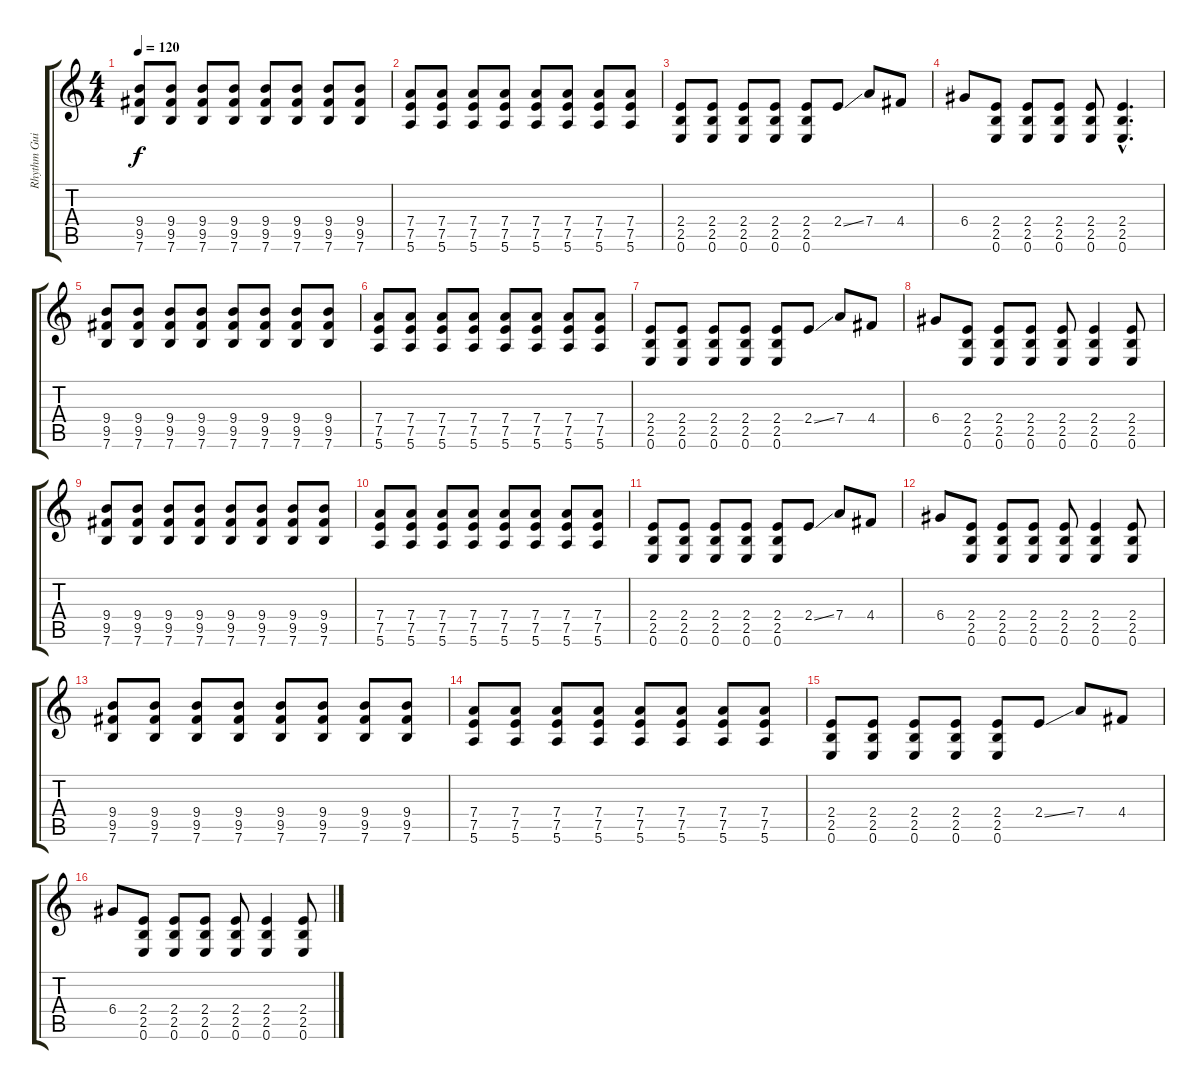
\track ("Rhythm Guitar" "Rhythm Gui") {instrument distortionguitar}
\staff {score tabs}
\tuning (E4 B3 G3 D3 A2 E2) {hide}
\ts (4 4)
\tempo 120
\clef g2
\ks c
(9.4 9.5 7.6).8{dy f} (9.4 9.5 7.6).8 (9.4 9.5 7.6).8 (9.4 9.5 7.6).8 (9.4 9.5 7.6).8 (9.4 9.5 7.6).8 (9.4 9.5 7.6).8 (9.4 9.5 7.6).8 |
(7.4 7.5 5.6).8 (7.4 7.5 5.6).8 (7.4 7.5 5.6).8 (7.4 7.5 5.6).8 (7.4 7.5 5.6).8 (7.4 7.5 5.6).8 (7.4 7.5 5.6).8 (7.4 7.5 5.6).8 |
(2.4 2.5 0.6).8 (2.4 2.5 0.6).8 (2.4 2.5 0.6).8 (2.4 2.5 0.6).8 (2.4 2.5 0.6).8 2.4{ss}.8 7.4.8 4.4.8 |
6.4.8 (2.4 2.5 0.6).8 (2.4 2.5 0.6).8 (2.4 2.5 0.6).8 (2.4 2.5 0.6).8 (2.4{hac} 2.5{hac} 0.6{hac}).4{d} |
(9.4 9.5 7.6).8{volume 11} (9.4 9.5 7.6).8{volume 7} (9.4 9.5 7.6).8 (9.4 9.5 7.6).8 (9.4 9.5 7.6).8 (9.4 9.5 7.6).8 (9.4 9.5 7.6).8 (9.4 9.5 7.6).8 |
(7.4 7.5 5.6).8{volume 11} (7.4 7.5 5.6).8{volume 7} (7.4 7.5 5.6).8 (7.4 7.5 5.6).8 (7.4 7.5 5.6).8 (7.4 7.5 5.6).8 (7.4 7.5 5.6).8 (7.4 7.5 5.6).8 |
(2.4 2.5 0.6).8{volume 11} (2.4 2.5 0.6).8{volume 7} (2.4 2.5 0.6).8 (2.4 2.5 0.6).8 (2.4 2.5 0.6).8 2.4{ss}.8{volume 11} 7.4.8 4.4.8 |
6.4.8 (2.4 2.5 0.6).8 (2.4 2.5 0.6).8{volume 7} (2.4 2.5 0.6).8 (2.4 2.5 0.6).8 (2.4 2.5 0.6).4{volume 11} (2.4 2.5 0.6).8 |
(9.4 9.5 7.6).8{volume 11} (9.4 9.5 7.6).8{volume 7} (9.4 9.5 7.6).8 (9.4 9.5 7.6).8 (9.4 9.5 7.6).8 (9.4 9.5 7.6).8 (9.4 9.5 7.6).8 (9.4 9.5 7.6).8 |
(7.4 7.5 5.6).8{volume 11} (7.4 7.5 5.6).8{volume 7} (7.4 7.5 5.6).8 (7.4 7.5 5.6).8 (7.4 7.5 5.6).8 (7.4 7.5 5.6).8 (7.4 7.5 5.6).8 (7.4 7.5 5.6).8 |
(2.4 2.5 0.6).8{volume 11} (2.4 2.5 0.6).8{volume 7} (2.4 2.5 0.6).8 (2.4 2.5 0.6).8 (2.4 2.5 0.6).8 2.4{ss}.8{volume 11} 7.4.8 4.4.8 |
6.4.8 (2.4 2.5 0.6).8 (2.4 2.5 0.6).8{volume 7} (2.4 2.5 0.6).8 (2.4 2.5 0.6).8 (2.4 2.5 0.6).4{volume 11} (2.4 2.5 0.6).8 |
(9.4 9.5 7.6).8{volume 11} (9.4 9.5 7.6).8{volume 7} (9.4 9.5 7.6).8 (9.4 9.5 7.6).8 (9.4 9.5 7.6).8 (9.4 9.5 7.6).8 (9.4 9.5 7.6).8 (9.4 9.5 7.6).8 |
(7.4 7.5 5.6).8{volume 11} (7.4 7.5 5.6).8{volume 7} (7.4 7.5 5.6).8 (7.4 7.5 5.6).8 (7.4 7.5 5.6).8 (7.4 7.5 5.6).8 (7.4 7.5 5.6).8 (7.4 7.5 5.6).8 |
(2.4 2.5 0.6).8{volume 11} (2.4 2.5 0.6).8{volume 7} (2.4 2.5 0.6).8 (2.4 2.5 0.6).8 (2.4 2.5 0.6).8 2.4{ss}.8{volume 11} 7.4.8 4.4.8 |
6.4.8 (2.4 2.5 0.6).8 (2.4 2.5 0.6).8{volume 7} (2.4 2.5 0.6).8 (2.4 2.5 0.6).8 (2.4 2.5 0.6).4{volume 11} (2.4 2.5 0.6).8
